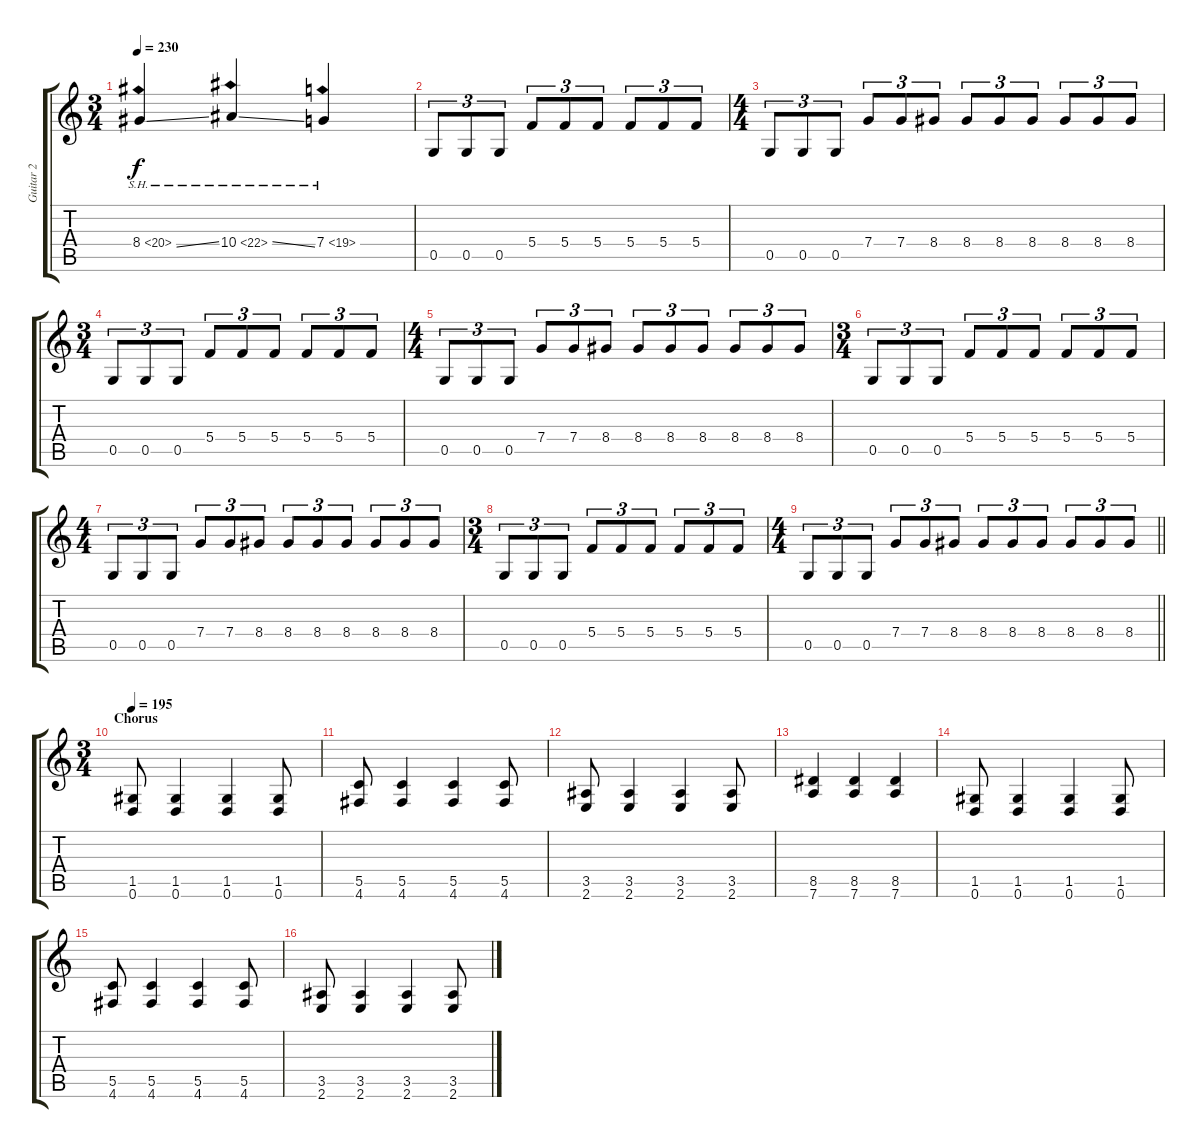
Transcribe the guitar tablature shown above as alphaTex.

\track ("Guitar 2" "Guitar 2") {instrument overdrivenguitar}
\staff {score tabs}
\tuning (D4 A3 F3 C3 G2 D2) {hide}
\ts (3 4)
\tempo 230
\clef g2
\ks c
8.4{sh 12 ss}.4{dy f} 10.4{sh 12 ss}.4 7.4{sh 12}.4 |
0.5.8{tu (3 2)} 0.5.8{tu (3 2)} 0.5.8{tu (3 2)} 5.4.8{tu (3 2)} 5.4.8{tu (3 2)} 5.4.8{tu (3 2)} 5.4.8{tu (3 2)} 5.4.8{tu (3 2)} 5.4.8{tu (3 2)} |
\ts (4 4)
0.5.8{tu (3 2)} 0.5.8{tu (3 2)} 0.5.8{tu (3 2)} 7.4.8{tu (3 2)} 7.4.8{tu (3 2)} 8.4.8{tu (3 2)} 8.4.8{tu (3 2)} 8.4.8{tu (3 2)} 8.4.8{tu (3 2)} 8.4.8{tu (3 2)} 8.4.8{tu (3 2)} 8.4.8{tu (3 2)} |
\ts (3 4)
0.5.8{tu (3 2)} 0.5.8{tu (3 2)} 0.5.8{tu (3 2)} 5.4.8{tu (3 2)} 5.4.8{tu (3 2)} 5.4.8{tu (3 2)} 5.4.8{tu (3 2)} 5.4.8{tu (3 2)} 5.4.8{tu (3 2)} |
\ts (4 4)
0.5.8{tu (3 2)} 0.5.8{tu (3 2)} 0.5.8{tu (3 2)} 7.4.8{tu (3 2)} 7.4.8{tu (3 2)} 8.4.8{tu (3 2)} 8.4.8{tu (3 2)} 8.4.8{tu (3 2)} 8.4.8{tu (3 2)} 8.4.8{tu (3 2)} 8.4.8{tu (3 2)} 8.4.8{tu (3 2)} |
\ts (3 4)
0.5.8{tu (3 2)} 0.5.8{tu (3 2)} 0.5.8{tu (3 2)} 5.4.8{tu (3 2)} 5.4.8{tu (3 2)} 5.4.8{tu (3 2)} 5.4.8{tu (3 2)} 5.4.8{tu (3 2)} 5.4.8{tu (3 2)} |
\ts (4 4)
0.5.8{tu (3 2)} 0.5.8{tu (3 2)} 0.5.8{tu (3 2)} 7.4.8{tu (3 2)} 7.4.8{tu (3 2)} 8.4.8{tu (3 2)} 8.4.8{tu (3 2)} 8.4.8{tu (3 2)} 8.4.8{tu (3 2)} 8.4.8{tu (3 2)} 8.4.8{tu (3 2)} 8.4.8{tu (3 2)} |
\ts (3 4)
0.5.8{tu (3 2)} 0.5.8{tu (3 2)} 0.5.8{tu (3 2)} 5.4.8{tu (3 2)} 5.4.8{tu (3 2)} 5.4.8{tu (3 2)} 5.4.8{tu (3 2)} 5.4.8{tu (3 2)} 5.4.8{tu (3 2)} |
\ts (4 4)
\barLineRight lightlight
0.5.8{tu (3 2)} 0.5.8{tu (3 2)} 0.5.8{tu (3 2)} 7.4.8{tu (3 2)} 7.4.8{tu (3 2)} 8.4.8{tu (3 2)} 8.4.8{tu (3 2)} 8.4.8{tu (3 2)} 8.4.8{tu (3 2)} 8.4.8{tu (3 2)} 8.4.8{tu (3 2)} 8.4.8{tu (3 2)} |
\ts (3 4)
\section ("" "Chorus")
\tempo 195
(1.5 0.6).8 (1.5 0.6).4 (1.5 0.6).4 (1.5 0.6).8 |
(5.5 4.6).8 (5.5 4.6).4 (5.5 4.6).4 (5.5 4.6).8 |
(3.5 2.6).8 (3.5 2.6).4 (3.5 2.6).4 (3.5 2.6).8 |
(8.5 7.6).4 (8.5 7.6).4 (8.5 7.6).4 |
(1.5 0.6).8 (1.5 0.6).4 (1.5 0.6).4 (1.5 0.6).8 |
(5.5 4.6).8 (5.5 4.6).4 (5.5 4.6).4 (5.5 4.6).8 |
(3.5 2.6).8 (3.5 2.6).4 (3.5 2.6).4 (3.5 2.6).8
